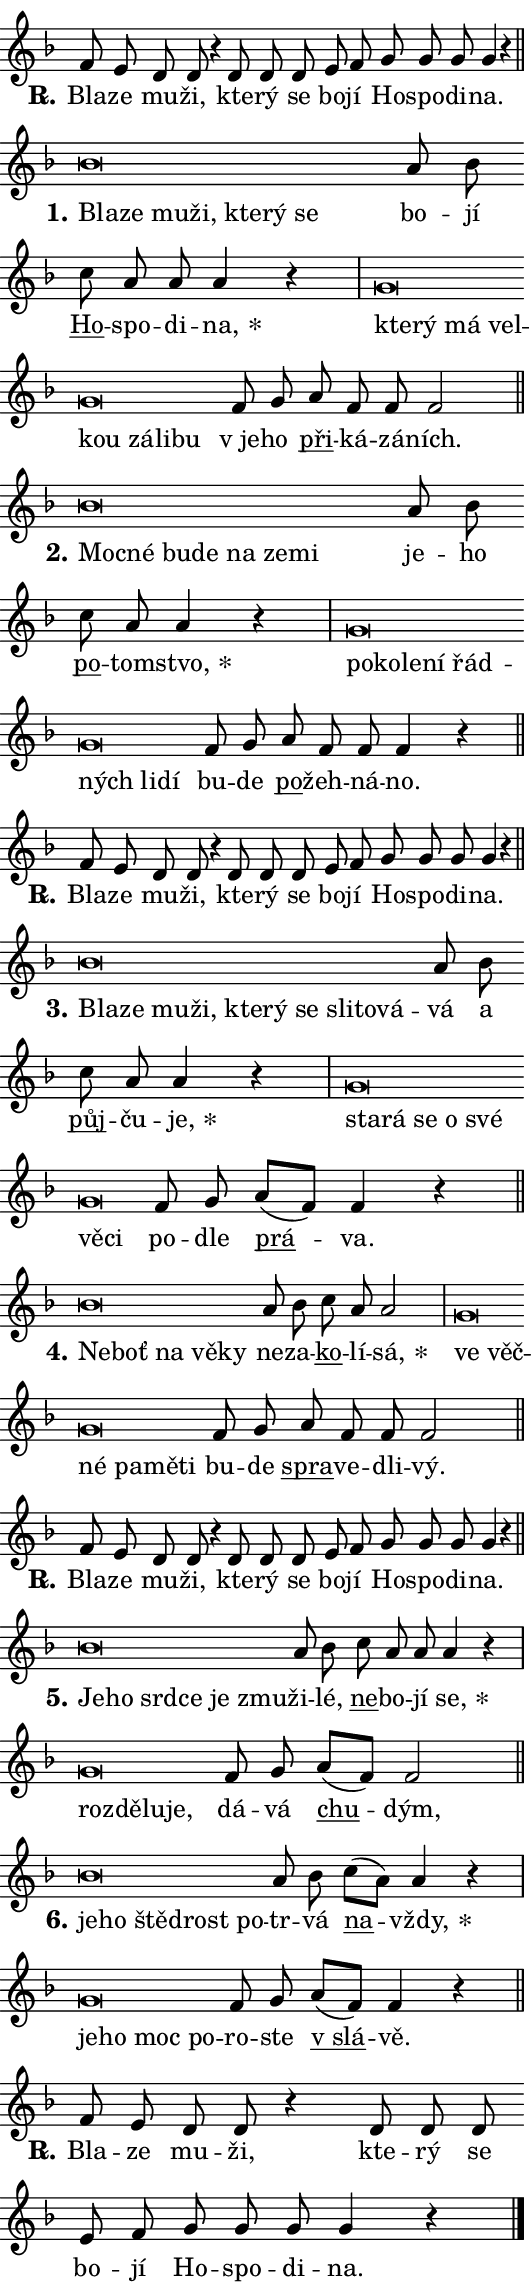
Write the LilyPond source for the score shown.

\version "2.24.0"
\header { tagline = "" }
\paper {
  indent = 0\cm
  top-margin = 0\cm
  right-margin = 0.13\cm % to fit lyric hyphens
  bottom-margin = 0\cm
  left-margin = 0\cm
  paper-width = 9\cm
  page-breaking = #ly:one-page-breaking
  system-system-spacing.basic-distance = #11
  score-system-spacing.basic-distance = #11
  ragged-last = ##f
}


%% Author: Thomas Morley
%% https://lists.gnu.org/archive/html/lilypond-user/2020-05/msg00002.html
#(define (line-position grob)
"Returns position of @var[grob} in current system:
   @code{'start}, if at first time-step
   @code{'end}, if at last time-step
   @code{'middle} otherwise
"
  (let* ((col (ly:item-get-column grob))
         (ln (ly:grob-object col 'left-neighbor))
         (rn (ly:grob-object col 'right-neighbor))
         (col-to-check-left (if (ly:grob? ln) ln col))
         (col-to-check-right (if (ly:grob? rn) rn col))
         (break-dir-left
           (and
             (ly:grob-property col-to-check-left 'non-musical #f)
             (ly:item-break-dir col-to-check-left)))
         (break-dir-right
           (and
             (ly:grob-property col-to-check-right 'non-musical #f)
             (ly:item-break-dir col-to-check-right))))
        (cond ((eqv? 1 break-dir-left) 'start)
              ((eqv? -1 break-dir-right) 'end)
              (else 'middle))))

#(define (tranparent-at-line-position vctor)
  (lambda (grob)
  "Relying on @code{line-position} select the relevant enry from @var{vctor}.
Used to determine transparency,"
    (case (line-position grob)
      ((end) (not (vector-ref vctor 0)))
      ((middle) (not (vector-ref vctor 1)))
      ((start) (not (vector-ref vctor 2))))))

noteHeadBreakVisibility =
#(define-music-function (break-visibility)(vector?)
"Makes @code{NoteHead}s transparent relying on @var{break-visibility}"
#{
  \override NoteHead.transparent =
    #(tranparent-at-line-position break-visibility)
#})

#(define delete-ledgers-for-transparent-note-heads
  (lambda (grob)
    "Reads whether a @code{NoteHead} is transparent.
If so this @code{NoteHead} is removed from @code{'note-heads} from
@var{grob}, which is supposed to be @code{LedgerLineSpanner}.
As a result ledgers are not printed for this @code{NoteHead}"
    (let* ((nhds-array (ly:grob-object grob 'note-heads))
           (nhds-list
             (if (ly:grob-array? nhds-array)
                 (ly:grob-array->list nhds-array)
                 '()))
           ;; Relies on the transparent-property being done before
           ;; Staff.LedgerLineSpanner.after-line-breaking is executed.
           ;; This is fragile ...
           (to-keep
             (remove
               (lambda (nhd)
                 (ly:grob-property nhd 'transparent #f))
               nhds-list)))
      ;; TODO find a better method to iterate over grob-arrays, similiar
      ;; to filter/remove etc for lists
      ;; For now rebuilt from scratch
      (set! (ly:grob-object grob 'note-heads)  '())
      (for-each
        (lambda (nhd)
          (ly:pointer-group-interface::add-grob grob 'note-heads nhd))
        to-keep))))

squashNotes = {
  \override NoteHead.X-extent = #'(-0.2 . 0.2)
  \override NoteHead.Y-extent = #'(-0.75 . 0)
  \override NoteHead.stencil =
    #(lambda (grob)
       (let ((pos (ly:grob-property grob 'staff-position)))
         (begin
           (if (< pos -7) (display "ERROR: Lower brevis then expected\n") (display ""))
           (if (<= pos -6) ly:text-interface::print ly:note-head::print))))
}
unSquashNotes = {
  \revert NoteHead.X-extent
  \revert NoteHead.Y-extent
  \revert NoteHead.stencil
}

hideNotes = \noteHeadBreakVisibility #begin-of-line-visible
unHideNotes = \noteHeadBreakVisibility #all-visible

% work-around for resetting accidentals
% https://lilypond.org/doc/v2.23/Documentation/notation/displaying-rhythms#unmetered-music
cadenzaMeasure = {
  \cadenzaOff
  \partial 1024 s1024
  \cadenzaOn
}

#(define-markup-command (accent layout props text) (markup?)
  "Underline accented syllable"
  (interpret-markup layout props
    #{\markup \override #'(offset . 4.3) \underline { #text }#}))

responsum = \markup \concat {
  "R" \hspace #-1.05 \path #0.1 #'((moveto 0 0.07) (lineto 0.9 0.8)) \hspace #0.05 "."
}

spaceSize = #0.6828661417322834 % exact space size for TeX Gyre Schola

\layout {
  \context {
    \Staff
    \remove "Time_signature_engraver"
    \override LedgerLineSpanner.after-line-breaking = #delete-ledgers-for-transparent-note-heads
  }
  \context {
    \Lyrics {
      \override LyricSpace.minimum-distance = \spaceSize
      \override LyricText.font-name = #"TeX Gyre Schola"
      \override LyricText.font-size = 1
      \override StanzaNumber.font-name = #"TeX Gyre Schola Bold"
      \override StanzaNumber.font-size = 1
    }
  }
  \context {
    \Score 
    \override NoteHead.text =
      #(lambda (grob) 
        (let ((pos (ly:grob-property grob 'staff-position)))
          #{\markup {
            \combine
              \halign #-0.55 \raise #(if (= pos -6) 0 0.5) \override #'(thickness . 2) \draw-line #'(3.2 . 0)
              \musicglyph "noteheads.sM1"
          }#}))
  }
}

% magnetic-lyrics.ily
%
%   written by
%     Jean Abou Samra <jean@abou-samra.fr>
%     Werner Lemberg <wl@gnu.org>
%
%   adapted by
%     Jiri Hon <jiri.hon@gmail.com>
%
% Version 2022-Apr-15

% https://www.mail-archive.com/lilypond-user@gnu.org/msg149350.html

#(define (Left_hyphen_pointer_engraver context)
   "Collect syllable-hyphen-syllable occurrences in lyrics and store
them in properties.  This engraver only looks to the left.  For
example, if the lyrics input is @code{foo -- bar}, it does the
following.

@itemize @bullet
@item
Set the @code{text} property of the @code{LyricHyphen} grob between
@q{foo} and @q{bar} to @code{foo}.

@item
Set the @code{left-hyphen} property of the @code{LyricText} grob with
text @q{foo} to the @code{LyricHyphen} grob between @q{foo} and
@q{bar}.
@end itemize

Use this auxiliary engraver in combination with the
@code{lyric-@/text::@/apply-@/magnetic-@/offset!} hook."
   (let ((hyphen #f)
         (text #f))
     (make-engraver
      (acknowledgers
       ((lyric-syllable-interface engraver grob source-engraver)
        (set! text grob)))
      (end-acknowledgers
       ((lyric-hyphen-interface engraver grob source-engraver)
        ;(when (not (grob::has-interface grob 'lyric-space-interface))
          (set! hyphen grob)));)
      ((stop-translation-timestep engraver)
       (when (and text hyphen)
         (ly:grob-set-object! text 'left-hyphen hyphen))
       (set! text #f)
       (set! hyphen #f)))))

#(define (lyric-text::apply-magnetic-offset! grob)
   "If the space between two syllables is less than the value in
property @code{LyricText@/.details@/.squash-threshold}, move the right
syllable to the left so that it gets concatenated with the left
syllable.

Use this function as a hook for
@code{LyricText@/.after-@/line-@/breaking} if the
@code{Left_@/hyphen_@/pointer_@/engraver} is active."
   (let ((hyphen (ly:grob-object grob 'left-hyphen #f)))
     (when hyphen
       (let ((left-text (ly:spanner-bound hyphen LEFT)))
         (when (grob::has-interface left-text 'lyric-syllable-interface)
           (let* ((common (ly:grob-common-refpoint grob left-text X))
                  (this-x-ext (ly:grob-extent grob common X))
                  (left-x-ext
                   (begin
                     ;; Trigger magnetism for left-text.
                     (ly:grob-property left-text 'after-line-breaking)
                     (ly:grob-extent left-text common X)))
                  ;; `delta` is the gap width between two syllables.
                  (delta (- (interval-start this-x-ext)
                            (interval-end left-x-ext)))
                  (details (ly:grob-property grob 'details))
                  (threshold (assoc-get 'squash-threshold details 0.2)))
             (when (< delta threshold)
               (let* (;; We have to manipulate the input text so that
                      ;; ligatures crossing syllable boundaries are not
                      ;; disabled.  For languages based on the Latin
                      ;; script this is essentially a beautification.
                      ;; However, for non-Western scripts it can be a
                      ;; necessity.
                      (lt (ly:grob-property left-text 'text))
                      (rt (ly:grob-property grob 'text))
                      (is-space (grob::has-interface hyphen 'lyric-space-interface))
                      (space (if is-space " " ""))
                      (extra-delta (if is-space spaceSize 0))
                      ;; Append new syllable.
                      (ltrt-space (if (and (string? lt) (string? rt))
                                (string-append lt space rt)
                                (make-concat-markup (list lt space rt))))
                      ;; Right-align `ltrt` to the right side.
                      (ltrt-space-markup (grob-interpret-markup
                               grob
                               (make-translate-markup
                                (cons (interval-length this-x-ext) 0)
                                (make-right-align-markup ltrt-space)))))
                 (begin
                   ;; Don't print `left-text`.
                   (ly:grob-set-property! left-text 'stencil #f)
                   ;; Set text and stencil (which holds all collected
                   ;; syllables so far) and shift it to the left.
                   (ly:grob-set-property! grob 'text ltrt-space)
                   (ly:grob-set-property! grob 'stencil ltrt-space-markup)
                   (ly:grob-translate-axis! grob (- (- delta extra-delta)) X))))))))))


#(define (lyric-hyphen::displace-bounds-first grob)
   ;; Make very sure this callback isn't triggered too early.
   (let ((left (ly:spanner-bound grob LEFT))
         (right (ly:spanner-bound grob RIGHT)))
     (ly:grob-property left 'after-line-breaking)
     (ly:grob-property right 'after-line-breaking)
     (ly:lyric-hyphen::print grob)))

squashThreshold = #0.4

\layout {
  \context {
    \Lyrics
    \consists #Left_hyphen_pointer_engraver
    \override LyricText.after-line-breaking =
      #lyric-text::apply-magnetic-offset!
    \override LyricHyphen.stencil = #lyric-hyphen::displace-bounds-first
    \override LyricText.details.squash-threshold = \squashThreshold
    \override LyricHyphen.minimum-distance = 0
    \override LyricHyphen.minimum-length = \squashThreshold
  }
}

squashText = \override LyricText.details.squash-threshold = 9999
unSquashText = \override LyricText.details.squash-threshold = \squashThreshold

leftText = \override LyricText.self-alignment-X = #LEFT
unLeftText = \revert LyricText.self-alignment-X

starOffset = #(lambda (grob) 
                (let ((x_offset (ly:self-alignment-interface::aligned-on-x-parent grob)))
                  (if (= x_offset 0) 0 (+ x_offset 1.2))))

star = #(define-music-function (syllable)(string?)
"Append star separator at the end of a syllable"
#{
  \once \override LyricText.X-offset = #starOffset
  \lyricmode { \markup {
    #syllable
    \override #'((font-name . "TeX Gyre Schola Bold")) \hspace #0.2 \lower #0.65 \larger "*"
  } }
#})

starAccent = #(define-music-function (syllable)(string?)
"Append star separator at the end of a syllable and make accent"
#{
  \once \override LyricText.X-offset = #starOffset
  \lyricmode { \markup {
    \accent #syllable
    \override #'((font-name . "TeX Gyre Schola Bold")) \hspace #0.2 \lower #0.65 \larger "*"
  } }
#})

breath = #(define-music-function (syllable)(string?)
"Append breathing indicator at the end of a syllable"
#{
  \lyricmode { \markup { #syllable "+" } }
#})

optionalBreath = #(define-music-function (syllable)(string?)
"Append optional breathing indicator at the end of a syllable"
#{
  \lyricmode { \markup { #syllable "(+)" } }
#})


\score {
    <<
        \new Voice = "melody" { \cadenzaOn \key f \major \relative { f'8 e d d r4 \bar "" d8 d d \bar "" e f \bar "" g g g g4 r \cadenzaMeasure \bar "||" \break } }
        \new Lyrics \lyricsto "melody" { \lyricmode { \set stanza = \responsum
Bla -- ze mu -- ži, kte -- rý se bo -- jí Ho -- spo -- di -- na. } }
    >>
    \layout {}
}

\score {
    <<
        \new Voice = "melody" { \cadenzaOn \key f \major \relative { \squashNotes bes'\breve*1/16 \hideNotes \breve*1/16 \bar "" \breve*1/16 \bar "" \breve*1/16 \bar "" \breve*1/16 \bar "" \breve*1/16 \breve*1/16 \bar "" \unHideNotes \unSquashNotes a8 bes \bar "" c a a a4 r \cadenzaMeasure \bar "|" \squashNotes g\breve*1/16 \hideNotes \breve*1/16 \bar "" \breve*1/16 \bar "" \breve*1/16 \bar "" \breve*1/16 \bar "" \breve*1/16 \bar "" \breve*1/16 \breve*1/16 \bar "" \unHideNotes \unSquashNotes f8 g \bar "" a f f f2 \cadenzaMeasure \bar "||" \break } }
        \new Lyrics \lyricsto "melody" { \lyricmode { \set stanza = "1."
\leftText Bla -- \squashText ze mu -- ži, kte -- rý se \unLeftText \unSquashText bo -- jí \markup \accent Ho -- spo -- di -- \star na, \leftText kte -- \squashText rý má vel -- kou zá -- li -- bu \unLeftText \unSquashText "v je" -- ho \markup \accent při -- ká -- zá -- ních. } }
    >>
    \layout {}
}

\score {
    <<
        \new Voice = "melody" { \cadenzaOn \key f \major \relative { \squashNotes bes'\breve*1/16 \hideNotes \breve*1/16 \bar "" \breve*1/16 \bar "" \breve*1/16 \bar "" \breve*1/16 \bar "" \breve*1/16 \breve*1/16 \bar "" \unHideNotes \unSquashNotes a8 bes \bar "" c a a4 r \cadenzaMeasure \bar "|" \squashNotes g\breve*1/16 \hideNotes \breve*1/16 \bar "" \breve*1/16 \bar "" \breve*1/16 \bar "" \breve*1/16 \bar "" \breve*1/16 \bar "" \breve*1/16 \breve*1/16 \bar "" \unHideNotes \unSquashNotes f8 g \bar "" a f f f4 r \cadenzaMeasure \bar "||" \break } }
        \new Lyrics \lyricsto "melody" { \lyricmode { \set stanza = "2."
\leftText Moc -- \squashText né bu -- de na ze -- mi \unLeftText \unSquashText je -- ho \markup \accent po -- tom -- \star stvo, \leftText po -- \squashText ko -- le -- ní řád -- ných li -- dí \unLeftText \unSquashText bu -- de \markup \accent po -- žeh -- ná -- no. } }
    >>
    \layout {}
}

\score {
    <<
        \new Voice = "melody" { \cadenzaOn \key f \major \relative { f'8 e d d r4 \bar "" d8 d d \bar "" e f \bar "" g g g g4 r \cadenzaMeasure \bar "||" \break } }
        \new Lyrics \lyricsto "melody" { \lyricmode { \set stanza = \responsum
Bla -- ze mu -- ži, kte -- rý se bo -- jí Ho -- spo -- di -- na. } }
    >>
    \layout {}
}

\score {
    <<
        \new Voice = "melody" { \cadenzaOn \key f \major \relative { \squashNotes bes'\breve*1/16 \hideNotes \breve*1/16 \bar "" \breve*1/16 \bar "" \breve*1/16 \bar "" \breve*1/16 \bar "" \breve*1/16 \bar "" \breve*1/16 \bar "" \breve*1/16 \bar "" \breve*1/16 \breve*1/16 \bar "" \unHideNotes \unSquashNotes a8 bes \bar "" c a a4 r \cadenzaMeasure \bar "|" \squashNotes g\breve*1/16 \hideNotes \breve*1/16 \bar "" \breve*1/16 \bar "" \breve*1/16 \bar "" \breve*1/16 \bar "" \breve*1/16 \breve*1/16 \bar "" \unHideNotes \unSquashNotes f8 g \bar "" a[( f)] f4 r \cadenzaMeasure \bar "||" \break } }
        \new Lyrics \lyricsto "melody" { \lyricmode { \set stanza = "3."
\leftText Bla -- \squashText ze mu -- ži, kte -- rý se sli -- to -- vá -- \unLeftText \unSquashText vá a \markup \accent půj -- ču -- \star je, \leftText sta -- \squashText rá se o své vě -- ci \unLeftText \unSquashText po -- dle \markup \accent prá -- va. } }
    >>
    \layout {}
}

\score {
    <<
        \new Voice = "melody" { \cadenzaOn \key f \major \relative { \squashNotes bes'\breve*1/16 \hideNotes \breve*1/16 \bar "" \breve*1/16 \bar "" \breve*1/16 \breve*1/16 \bar "" \unHideNotes \unSquashNotes a8 bes \bar "" c a a2 \cadenzaMeasure \bar "|" \squashNotes g\breve*1/16 \hideNotes \breve*1/16 \bar "" \breve*1/16 \bar "" \breve*1/16 \bar "" \breve*1/16 \breve*1/16 \bar "" \unHideNotes \unSquashNotes f8 g \bar "" a f f f2 \cadenzaMeasure \bar "||" \break } }
        \new Lyrics \lyricsto "melody" { \lyricmode { \set stanza = "4."
\leftText Ne -- \squashText boť na vě -- ky \unLeftText \unSquashText ne -- za -- \markup \accent ko -- lí -- \star sá, \leftText ve \squashText věč -- né pa -- mě -- ti \unLeftText \unSquashText bu -- de \markup \accent spra -- ve -- dli -- vý. } }
    >>
    \layout {}
}

\score {
    <<
        \new Voice = "melody" { \cadenzaOn \key f \major \relative { f'8 e d d r4 \bar "" d8 d d \bar "" e f \bar "" g g g g4 r \cadenzaMeasure \bar "||" \break } }
        \new Lyrics \lyricsto "melody" { \lyricmode { \set stanza = \responsum
Bla -- ze mu -- ži, kte -- rý se bo -- jí Ho -- spo -- di -- na. } }
    >>
    \layout {}
}

\score {
    <<
        \new Voice = "melody" { \cadenzaOn \key f \major \relative { \squashNotes bes'\breve*1/16 \hideNotes \breve*1/16 \bar "" \breve*1/16 \bar "" \breve*1/16 \bar "" \breve*1/16 \breve*1/16 \bar "" \unHideNotes \unSquashNotes a8 bes \bar "" c a a a4 r \cadenzaMeasure \bar "|" \squashNotes g\breve*1/16 \hideNotes \breve*1/16 \bar "" \breve*1/16 \breve*1/16 \bar "" \unHideNotes \unSquashNotes f8 g \bar "" a[( f)] f2 \cadenzaMeasure \bar "||" \break } }
        \new Lyrics \lyricsto "melody" { \lyricmode { \set stanza = "5."
\leftText Je -- \squashText ho srd -- ce je zmu -- \unLeftText \unSquashText ži -- lé, \markup \accent ne -- bo -- jí \star se, \leftText roz -- \squashText dě -- lu -- je, \unLeftText \unSquashText dá -- vá \markup \accent chu -- dým, } }
    >>
    \layout {}
}

\score {
    <<
        \new Voice = "melody" { \cadenzaOn \key f \major \relative { \squashNotes bes'\breve*1/16 \hideNotes \breve*1/16 \bar "" \breve*1/16 \bar "" \breve*1/16 \breve*1/16 \bar "" \unHideNotes \unSquashNotes a8 bes \bar "" c[( a)] a4 r \cadenzaMeasure \bar "|" \squashNotes g\breve*1/16 \hideNotes \breve*1/16 \bar "" \breve*1/16 \breve*1/16 \bar "" \unHideNotes \unSquashNotes f8 g \bar "" a[( f)] f4 r \cadenzaMeasure \bar "||" \break } }
        \new Lyrics \lyricsto "melody" { \lyricmode { \set stanza = "6."
\leftText je -- \squashText ho ště -- drost po -- \unLeftText \unSquashText tr -- vá \markup \accent na -- \star vždy, \leftText je -- \squashText ho moc po -- \unLeftText \unSquashText ro -- ste \markup \accent "v slá" -- vě. } }
    >>
    \layout {}
}

\score {
    <<
        \new Voice = "melody" { \cadenzaOn \key f \major \relative { f'8 e d d r4 \bar "" d8 d d \bar "" e f \bar "" g g g g4 r \cadenzaMeasure \bar "||" \break } \bar "|." }
        \new Lyrics \lyricsto "melody" { \lyricmode { \set stanza = \responsum
Bla -- ze mu -- ži, kte -- rý se bo -- jí Ho -- spo -- di -- na. } }
    >>
    \layout {}
}
